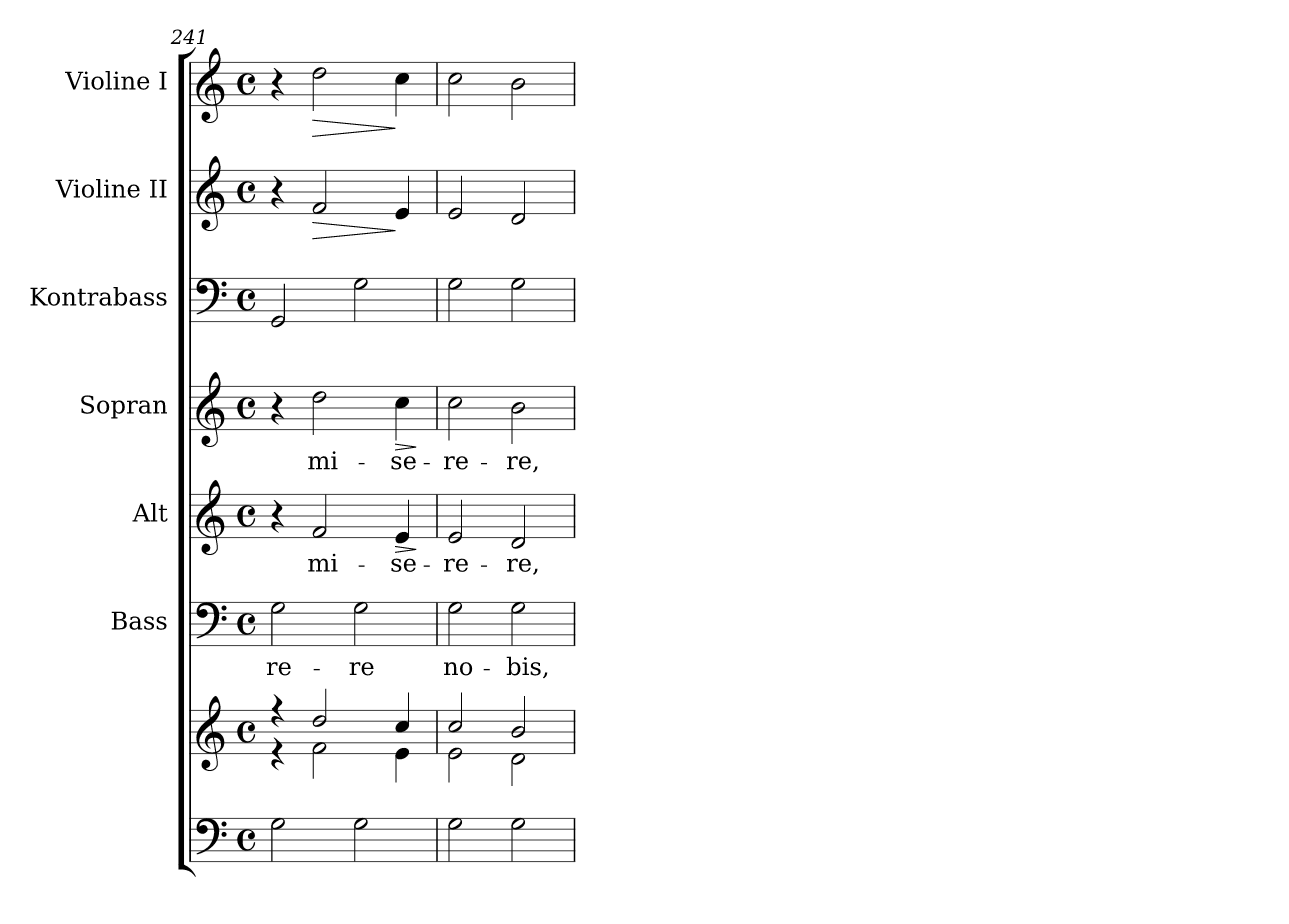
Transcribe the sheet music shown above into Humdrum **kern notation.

**kern	**kern	**kern	**text	**kern	**text	**dynam	**kern	**text	**dynam	**kern	**kern	**dynam	**kern	**dynam
*part7	*part7	*part6	*part6	*part5	*part5	*part5	*part4	*part4	*part4	*part3	*part2	*part2	*part1	*part1
*staff8	*staff7	*staff6	*staff6	*staff5	*staff5	*staff5	*staff4	*staff4	*staff4	*staff3	*staff2	*staff2	*staff1	*staff1
*	*	*I"Bass	*	*I"Alt	*	*	*I"Sopran	*	*	*I"Kontrabass	*I"Violine II	*	*I"Violine I	*
*	*	*I'B.	*	*I'A.	*	*	*I'S.	*	*	*I'Kb.	*I'Vl. II	*	*I'Vl. I	*
*clefF4	*clefG2	*clefF4	*	*clefG2	*	*	*clefG2	*	*	*clefF4	*clefG2	*	*clefG2	*
*	*	*	*	*	*	*	*	*	*	*ITrd7c12	*	*	*	*
*k[]	*k[]	*k[]	*	*k[]	*	*	*k[]	*	*	*k[]	*k[]	*	*k[]	*
*C:	*C:	*C:	*	*C:	*	*	*C:	*	*	*C:	*C:	*	*C:	*
*M4/4	*M4/4	*M4/4	*	*M4/4	*	*	*M4/4	*	*	*M4/4	*M4/4	*	*M4/4	*
*met(c)	*met(c)	*met(c)	*	*met(c)	*	*	*met(c)	*	*	*met(c)	*met(c)	*	*met(c)	*
=241	=241	=241	=241	=241	=241	=241	=241	=241	=241	=241	=241	=241	=241	=241
*	*^	*	*	*	*	*	*	*	*	*	*	*	*	*
!	!	!	!	!LO:LY:b	!	!	!	!	!	!	!	!	!	!	!
2G\	4r	4r	2G\	-re-	4r	.	.	4r	.	.	2GGG/	4r	.	4r	.
!	!	!	!	!	!	!LO:LY:b	!	!	!LO:LY:b	!	!	!	!LO:HP:b	!	!LO:HP:b
.	2dd/	2f\	.	.	2f/	mi-	.	2dd\	mi-	.	.	2f/	>	2dd\	>
!	!	!	!	!LO:LY:b	!	!	!	!	!	!	!	!	!	!	!
2G\	.	.	2G\	-re	.	.	.	.	.	.	2GG\	.	.	.	.
!	!	!	!	!	!	!LO:LY:b	!LO:HP:b	!	!LO:LY:b	!LO:HP:b	!	!	!	!	!
.	4cc/	4e\	.	.	4e/	-se-	>	4cc\	-se-	>	.	4e/	]	4cc\	]
*	*v	*v	*	*	*	*	*	*	*	*	*	*	*	*	*
.	.	.	.	.	.	]	.	.	]	.	.	.	.	.
=242	=242	=242	=242	=242	=242	=242	=242	=242	=242	=242	=242	=242	=242	=242
*	*^	*	*	*	*	*	*	*	*	*	*	*	*	*
!	!	!	!	!LO:LY:b	!	!LO:LY:b	!	!	!LO:LY:b	!	!	!	!	!	!
2G\	2cc/	2e\	2G\	no-	2e/	-re-	.	2cc\	-re-	.	2GG\	2e/	.	2cc\	.
!	!	!	!	!LO:LY:b	!	!LO:LY:b	!	!	!LO:LY:b	!	!	!	!	!	!
2G\	2b/	2d\	2G\	-bis,	2d/	-re,	.	2b\	-re,	.	2GG\	2d/	.	2b\	.
*	*v	*v	*	*	*	*	*	*	*	*	*	*	*	*	*
=	=	=	=	=	=	=	=	=	=	=	=	=	=	=
*-	*-	*-	*-	*-	*-	*-	*-	*-	*-	*-	*-	*-	*-	*-
